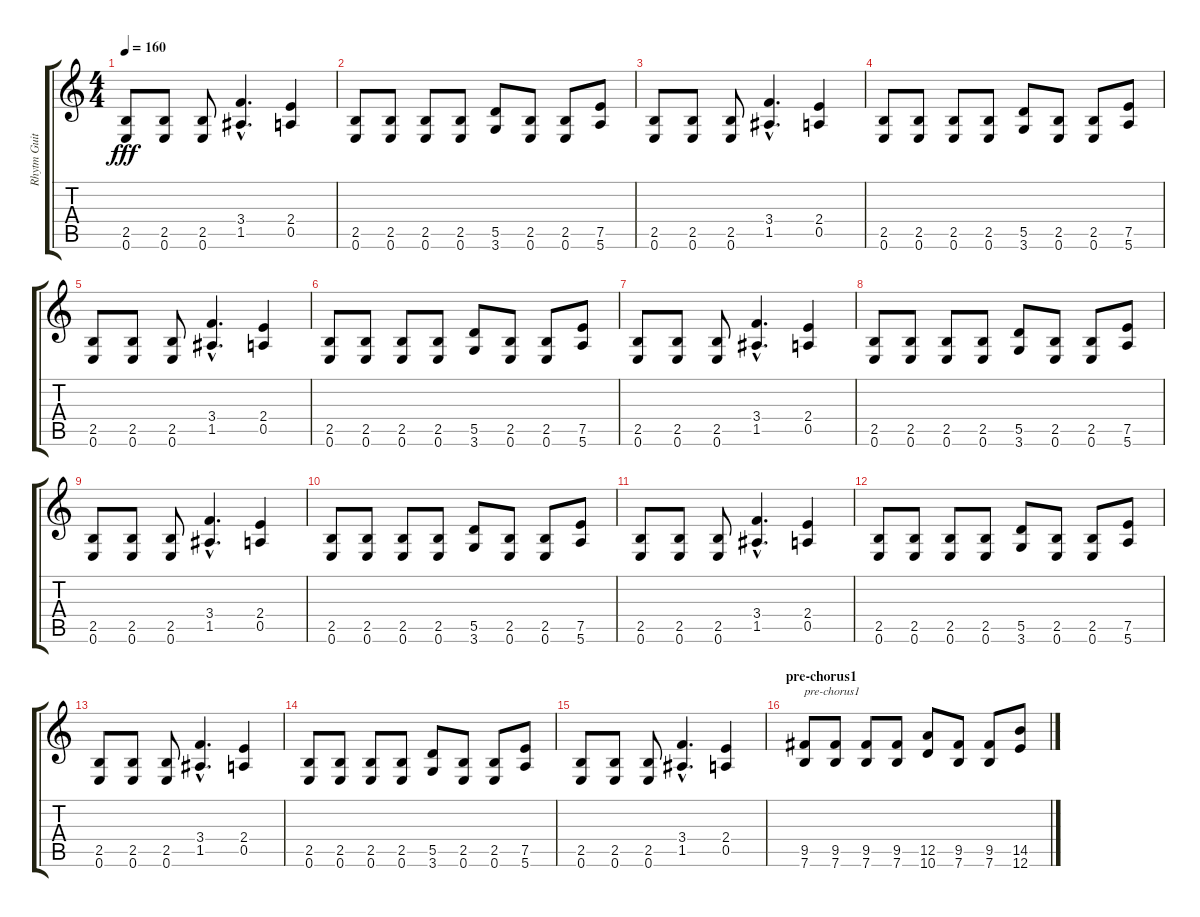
\track ("Rhytm Guit" "Rhytm Guit") {instrument overdrivenguitar}
\staff {score tabs}
\tuning (E4 B3 G3 D3 A2 E2) {hide}
\ts (4 4)
\tempo 160
\clef g2
\ks c
(2.5 0.6).8{dy fff} (2.5 0.6).8 (2.5 0.6).8 (3.4{hac} 1.5{hac}).4{d} (2.4 0.5).4 |
(2.5 0.6).8 (2.5 0.6).8 (2.5 0.6).8 (2.5 0.6).8 (5.5 3.6).8 (2.5 0.6).8 (2.5 0.6).8 (7.5 5.6).8 |
(2.5 0.6).8 (2.5 0.6).8 (2.5 0.6).8 (3.4{hac} 1.5{hac}).4{d} (2.4 0.5).4 |
(2.5 0.6).8 (2.5 0.6).8 (2.5 0.6).8 (2.5 0.6).8 (5.5 3.6).8 (2.5 0.6).8 (2.5 0.6).8 (7.5 5.6).8 |
(2.5 0.6).8 (2.5 0.6).8 (2.5 0.6).8 (3.4{hac} 1.5{hac}).4{d} (2.4 0.5).4 |
(2.5 0.6).8 (2.5 0.6).8 (2.5 0.6).8 (2.5 0.6).8 (5.5 3.6).8 (2.5 0.6).8 (2.5 0.6).8 (7.5 5.6).8 |
(2.5 0.6).8 (2.5 0.6).8 (2.5 0.6).8 (3.4{hac} 1.5{hac}).4{d} (2.4 0.5).4 |
(2.5 0.6).8 (2.5 0.6).8 (2.5 0.6).8 (2.5 0.6).8 (5.5 3.6).8 (2.5 0.6).8 (2.5 0.6).8 (7.5 5.6).8 |
(2.5 0.6).8 (2.5 0.6).8 (2.5 0.6).8 (3.4{hac} 1.5{hac}).4{d} (2.4 0.5).4 |
(2.5 0.6).8 (2.5 0.6).8 (2.5 0.6).8 (2.5 0.6).8 (5.5 3.6).8 (2.5 0.6).8 (2.5 0.6).8 (7.5 5.6).8 |
(2.5 0.6).8 (2.5 0.6).8 (2.5 0.6).8 (3.4{hac} 1.5{hac}).4{d} (2.4 0.5).4 |
(2.5 0.6).8 (2.5 0.6).8 (2.5 0.6).8 (2.5 0.6).8 (5.5 3.6).8 (2.5 0.6).8 (2.5 0.6).8 (7.5 5.6).8 |
(2.5 0.6).8 (2.5 0.6).8 (2.5 0.6).8 (3.4{hac} 1.5{hac}).4{d} (2.4 0.5).4 |
(2.5 0.6).8 (2.5 0.6).8 (2.5 0.6).8 (2.5 0.6).8 (5.5 3.6).8 (2.5 0.6).8 (2.5 0.6).8 (7.5 5.6).8 |
(2.5 0.6).8 (2.5 0.6).8 (2.5 0.6).8 (3.4{hac} 1.5{hac}).4{d} (2.4 0.5).4 |
\section ("" "pre-chorus1")
(9.5 7.6).8{txt "pre-chorus1"} (9.5 7.6).8 (9.5 7.6).8 (9.5 7.6).8 (12.5 10.6).8 (9.5 7.6).8 (9.5 7.6).8 (14.5 12.6).8
